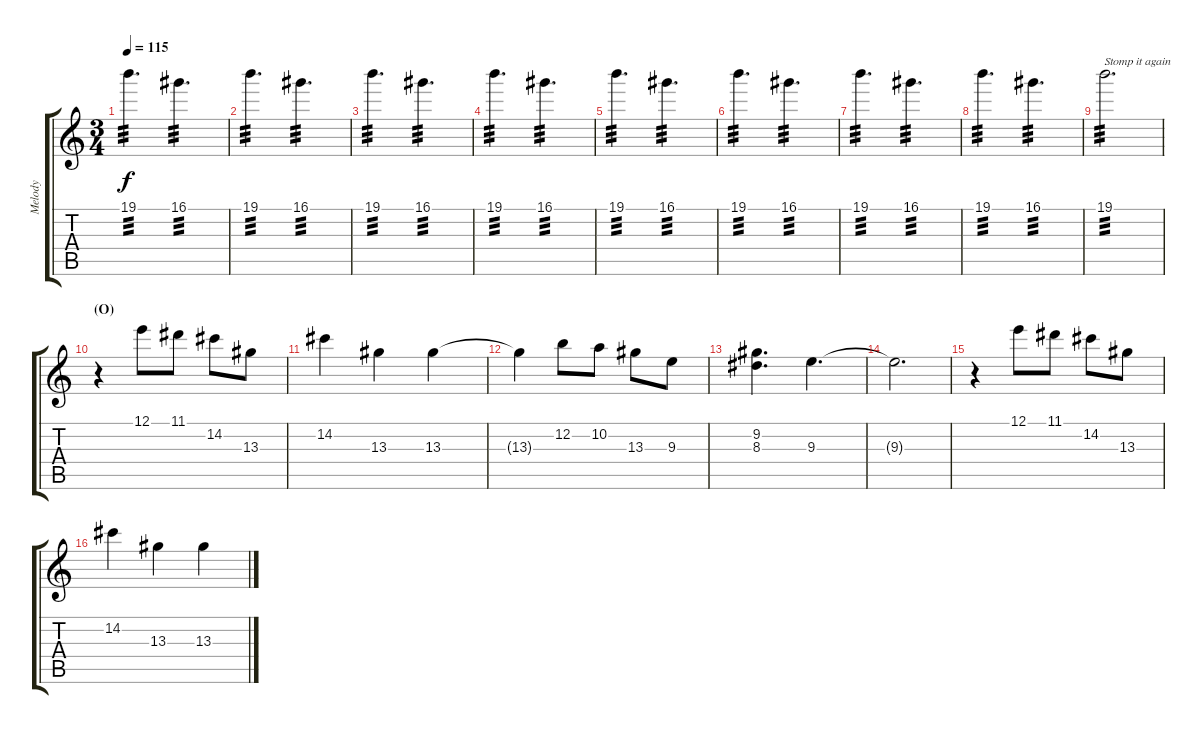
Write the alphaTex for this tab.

\track ("Melody" "Melody") {instrument electricguitarjazz}
\staff {score tabs}
\tuning (E4 B3 G3 D3 A2 E2) {hide}
\ts (3 4)
\tempo 115
\clef g2
\ks c
19.1.4{d tp 3 dy f} 16.1.4{d tp 3} |
19.1.4{d tp 3} 16.1.4{d tp 3} |
19.1.4{d tp 3} 16.1.4{d tp 3} |
19.1.4{d tp 3} 16.1.4{d tp 3} |
19.1.4{d tp 3} 16.1.4{d tp 3} |
19.1.4{d tp 3} 16.1.4{d tp 3} |
19.1.4{d tp 3} 16.1.4{d tp 3} |
19.1.4{d tp 3} 16.1.4{d tp 3} |
19.1.2{d txt "Stomp it again" tp 3} |
\section ("" "(O)")
r.4 12.1.8 11.1.8 14.2.8 13.3.8 |
14.2.4 13.3.4 13.3.4 |
13.3{t}.4 12.2.8 10.2.8 13.3.8 9.3.8 |
(9.2 8.3).4{d} 9.3.4{d} |
9.3{t}.2{d} |
r.4 12.1.8 11.1.8 14.2.8 13.3.8 |
14.2.4 13.3.4 13.3.4
